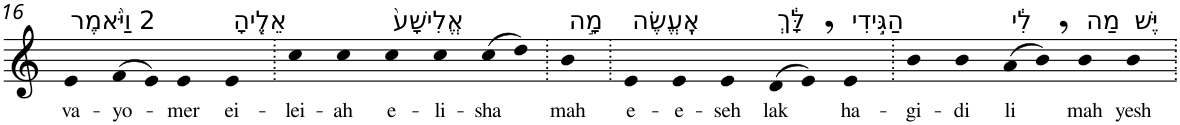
**kern	**text
*part1	*part1
*staff1	*staff1
*I"Piano	*
*I'Pno	*
!!LO:PB:g=z
*clefG2	*
*k[]	*
=16	=16
!LO:TX:a:t=2 וַיֹּ֨אמֶר	!
!	!LO:LY:b
4e	va-
!	!LO:LY:b
(>8f	-yo-
8e)	.
!	!LO:LY:b
4e	-mer
!LO:TX:a:t=אֵלֶ֤יהָ	!
!	!LO:LY:b
4e	ei-
=17.	=17.
!	!LO:LY:b
4cc	-lei-
!	!LO:LY:b
4cc	-ah
!LO:TX:a:t=אֱלִישָׁע֙	!
!	!LO:LY:b
4cc	e-
!	!LO:LY:b
4cc	-li-
!	!LO:LY:b
(>8cc	-sha
8dd)	.
=18.	=18.
!LO:TX:a:t=מָ֣ה	!
!	!LO:LY:b
4b	mah
=19.	=19.
!LO:TX:a:t=אֶֽעֱשֶׂה	!
!	!LO:LY:b
4e	e-
!	!LO:LY:b
4e	-e-
!	!LO:LY:b
4e	-seh
!LO:TX:a:t=לָּ֔ךְ	!
!	!LO:LY:b
(>8d	lak
8e,)	.
!LO:TX:a:t=הַגִּ֣ידִי	!
!	!LO:LY:b
4e	ha-
=20.	=20.
!	!LO:LY:b
4b	-gi-
!	!LO:LY:b
4b	-di
!LO:TX:a:t=לִ֔י	!
!	!LO:LY:b
(>8a	li
8b,)	.
!LO:TX:a:t=מַה	!
!	!LO:LY:b
4b	mah
!LO:TX:a:t=יֶּשׁ	!
!	!LO:LY:b
4b	yesh
=.	=.
*-	*-
